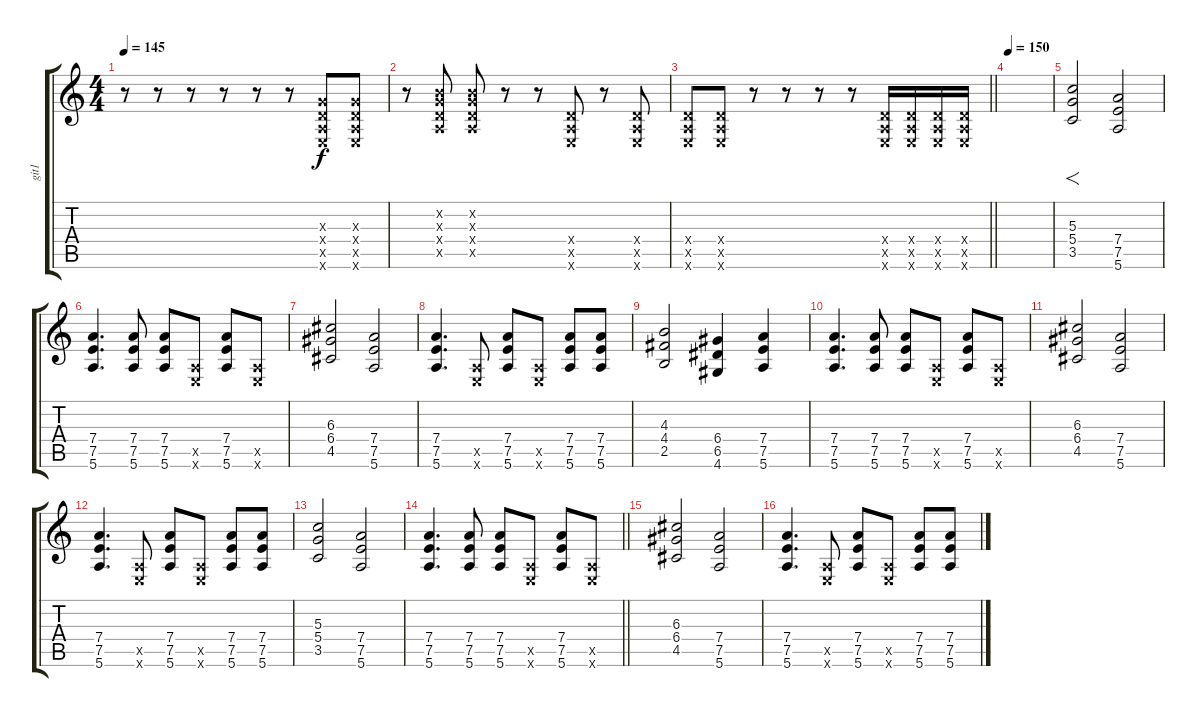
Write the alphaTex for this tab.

\track ("git1" "git1") {instrument distortionguitar}
\staff {score tabs}
\tuning (E4 B3 G3 D3 A2 E2) {hide}
\ts (4 4)
\tempo 145
\clef g2
\ks c
r.8{dy f} r.8 r.8 r.8 r.8 r.8 (0.3{x} 0.4{x} 0.5{x} 0.6{x}).8 (0.3{x} 0.4{x} 0.5{x} 0.6{x}).8 |
r.8 (0.2{x} 0.3{x} 0.4{x} 0.5{x}).8 (0.2{x} 0.3{x} 0.4{x} 0.5{x}).8 r.8 r.8 (0.4{x} 0.5{x} 0.6{x}).8 r.8 (0.4{x} 0.5{x} 0.6{x}).8 |
\barLineRight lightlight
(0.4{x} 0.5{x} 0.6{x}).8 (0.4{x} 0.5{x} 0.6{x}).8 r.8 r.8 r.8 r.8 (0.4{x} 0.5{x} 0.6{x}).16 (0.4{x} 0.5{x} 0.6{x}).16 (0.4{x} 0.5{x} 0.6{x}).16 (0.4{x} 0.5{x} 0.6{x}).16 |
\section ("" "")
\tempo 150
|
(5.3 5.4 3.5).2{f} (7.4 7.5 5.6).2 |
(7.4 7.5 5.6).4{d} (7.4 7.5 5.6).8 (7.4 7.5 5.6).8 (0.5{x} 0.6{x}).8 (7.4 7.5 5.6).8 (0.5{x} 0.6{x}).8 |
(6.3 6.4 4.5).2 (7.4 7.5 5.6).2 |
(7.4 7.5 5.6).4{d} (0.5{x} 0.6{x}).8 (7.4 7.5 5.6).8 (0.5{x} 0.6{x}).8 (7.4 7.5 5.6).8 (7.4 7.5 5.6).8 |
(4.3 4.4 2.5).2{volume 2} (6.4 6.5 4.6).4 (7.4 7.5 5.6).4 |
(7.4 7.5 5.6).4{d} (7.4 7.5 5.6).8 (7.4 7.5 5.6).8 (0.5{x} 0.6{x}).8 (7.4 7.5 5.6).8 (0.5{x} 0.6{x}).8 |
(6.3 6.4 4.5).2 (7.4 7.5 5.6).2 |
(7.4 7.5 5.6).4{d} (0.5{x} 0.6{x}).8 (7.4 7.5 5.6).8 (0.5{x} 0.6{x}).8 (7.4 7.5 5.6).8 (7.4 7.5 5.6).8 |
(5.3 5.4 3.5).2{volume 1} (7.4 7.5 5.6).2 |
\barLineRight lightlight
(7.4 7.5 5.6).4{d} (7.4 7.5 5.6).8 (7.4 7.5 5.6).8 (0.5{x} 0.6{x}).8 (7.4 7.5 5.6).8 (0.5{x} 0.6{x}).8 |
(6.3 6.4 4.5).2 (7.4 7.5 5.6).2 |
(7.4 7.5 5.6).4{d} (0.5{x} 0.6{x}).8 (7.4 7.5 5.6).8 (0.5{x} 0.6{x}).8 (7.4 7.5 5.6).8 (7.4 7.5 5.6).8
